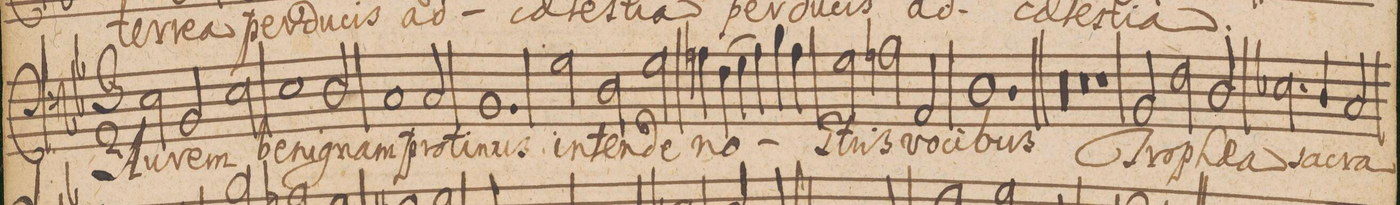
**kern	**text
*I"Baſso	*
*clefF4	*
*k[b-e-]	*
*M3/2	*
*M3/2	*
2E-\	Au-
2BB-/	-rem
2E-\	be-
=21	=21
1E-	-nig-
2D/	-nam
=22	=22
1C	pro-
2C/	-ti-
=23	=23
1.BB-	-nus
=24	=24
2G\	in-
2D\	-ten-
2G\	-de
=25	=25
4An\	no-
(4F\	.
4G\	.
4A\)	.
4B-\	.
4A\	.
=26	=26
2G\	-stris
2An\	vo-
2AA/	-ci-
=27	=27
1.D	-bus
=28||	=28||
00.r	.
=29	=29
=30	=30
=31	=31
=32	=32
0.r	.
=33	=33
=34	=34
1.r	.
=35	=35
2BB-/	Tro-
2F\	-phae-
2D/	-a
=36	=36
2.E-X\	sa-
4D/	.
2C/	-cra
=37	=37
*-	*-
